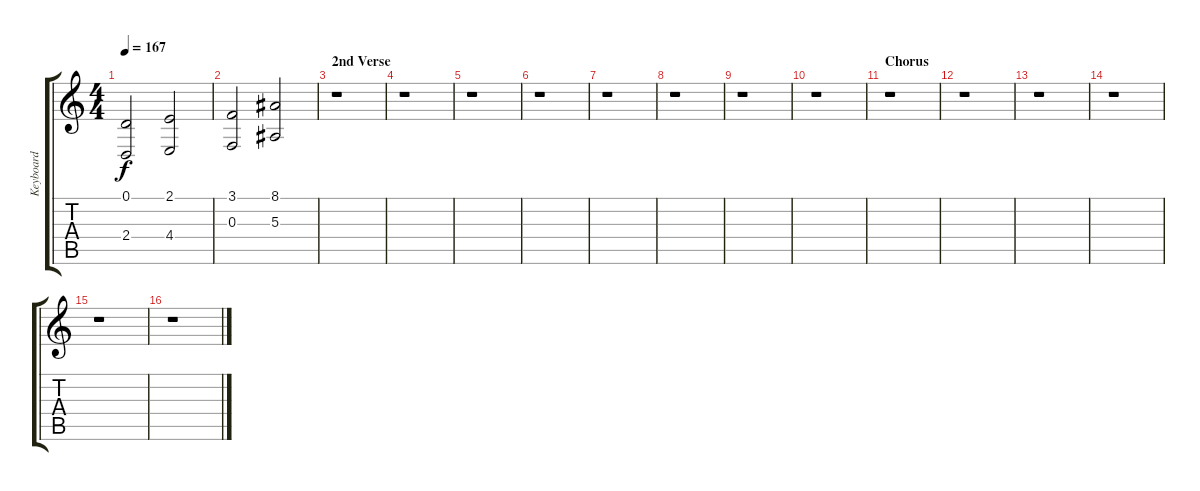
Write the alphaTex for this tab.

\track ("Keyboard" "Keyboard") {instrument stringensemble1}
\staff {score tabs}
\tuning (D4 A3 F3 C3 G2 D2) {hide}
\ts (4 4)
\tempo 167
\clef g2
\ks c
(0.1 2.4).2{dy f} (2.1 4.4).2 |
(3.1 0.3).2 (8.1 5.3).2 |
\section ("" "2nd Verse")
r.1 |
r.1 |
r.1 |
r.1 |
r.1 |
r.1 |
r.1 |
r.1 |
\section ("" "Chorus")
r.1 |
r.1 |
r.1 |
r.1 |
r.1 |
r.1
